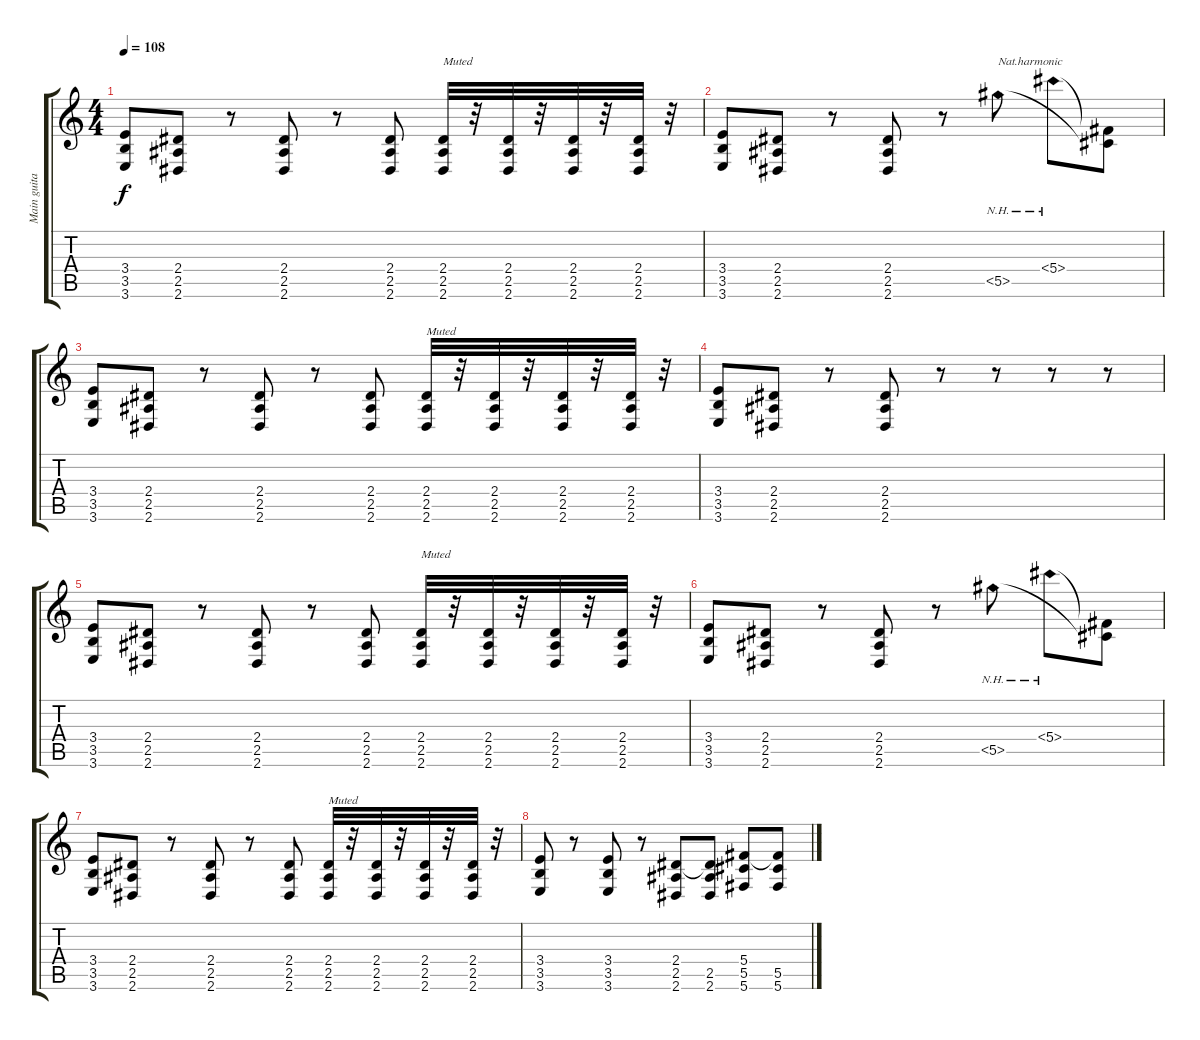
\track ("Main guitar (Brad Delson)" "Main guita") {instrument distortionguitar}
\staff {score tabs}
\tuning (Eb4 Bb3 Gb3 Db3 Ab2 Db2) {hide}
\ts (4 4)
\tempo 108
\clef g2
\ks c
(3.4 3.5 3.6).8{dy f instrument distortionguitar} (2.4 2.5 2.6).8 r.8 (2.4 2.5 2.6).8 r.8 (2.4 2.5 2.6).8 (2.4 2.5 2.6).32{txt "Muted"} r.32 (2.4 2.5 2.6).32 r.32 (2.4 2.5 2.6).32 r.32 (2.4 2.5 2.6).32 r.32 |
(3.4 3.5 3.6).8 (2.4 2.5 2.6).8 r.8 (2.4 2.5 2.6).8 r.8 5.5{nh}.8{txt "Nat.harmonic"} 5.4{nh}.8 (5.4{t} 5.5{t}).8 |
(3.4 3.5 3.6).8 (2.4 2.5 2.6).8 r.8 (2.4 2.5 2.6).8 r.8 (2.4 2.5 2.6).8 (2.4 2.5 2.6).32{txt "Muted"} r.32 (2.4 2.5 2.6).32 r.32 (2.4 2.5 2.6).32 r.32 (2.4 2.5 2.6).32 r.32 |
(3.4 3.5 3.6).8 (2.4 2.5 2.6).8 r.8 (2.4 2.5 2.6).8 r.8 r.8 r.8 r.8 |
(3.4 3.5 3.6).8 (2.4 2.5 2.6).8 r.8 (2.4 2.5 2.6).8 r.8 (2.4 2.5 2.6).8 (2.4 2.5 2.6).32{txt "Muted"} r.32 (2.4 2.5 2.6).32 r.32 (2.4 2.5 2.6).32 r.32 (2.4 2.5 2.6).32 r.32 |
(3.4 3.5 3.6).8 (2.4 2.5 2.6).8 r.8 (2.4 2.5 2.6).8 r.8 5.5{nh}.8 5.4{nh}.8 (5.4{t} 5.5{t}).8 |
(3.4 3.5 3.6).8 (2.4 2.5 2.6).8 r.8 (2.4 2.5 2.6).8 r.8 (2.4 2.5 2.6).8 (2.4 2.5 2.6).32{txt "Muted"} r.32 (2.4 2.5 2.6).32 r.32 (2.4 2.5 2.6).32 r.32 (2.4 2.5 2.6).32 r.32 |
(3.4 3.5 3.6).8 r.8 (3.4 3.5 3.6).8 r.8 (2.4 2.5 2.6).8 (2.4{t} 2.5 2.6).8 (5.4 5.5 5.6).8 (5.4{t} 5.5 5.6).8
